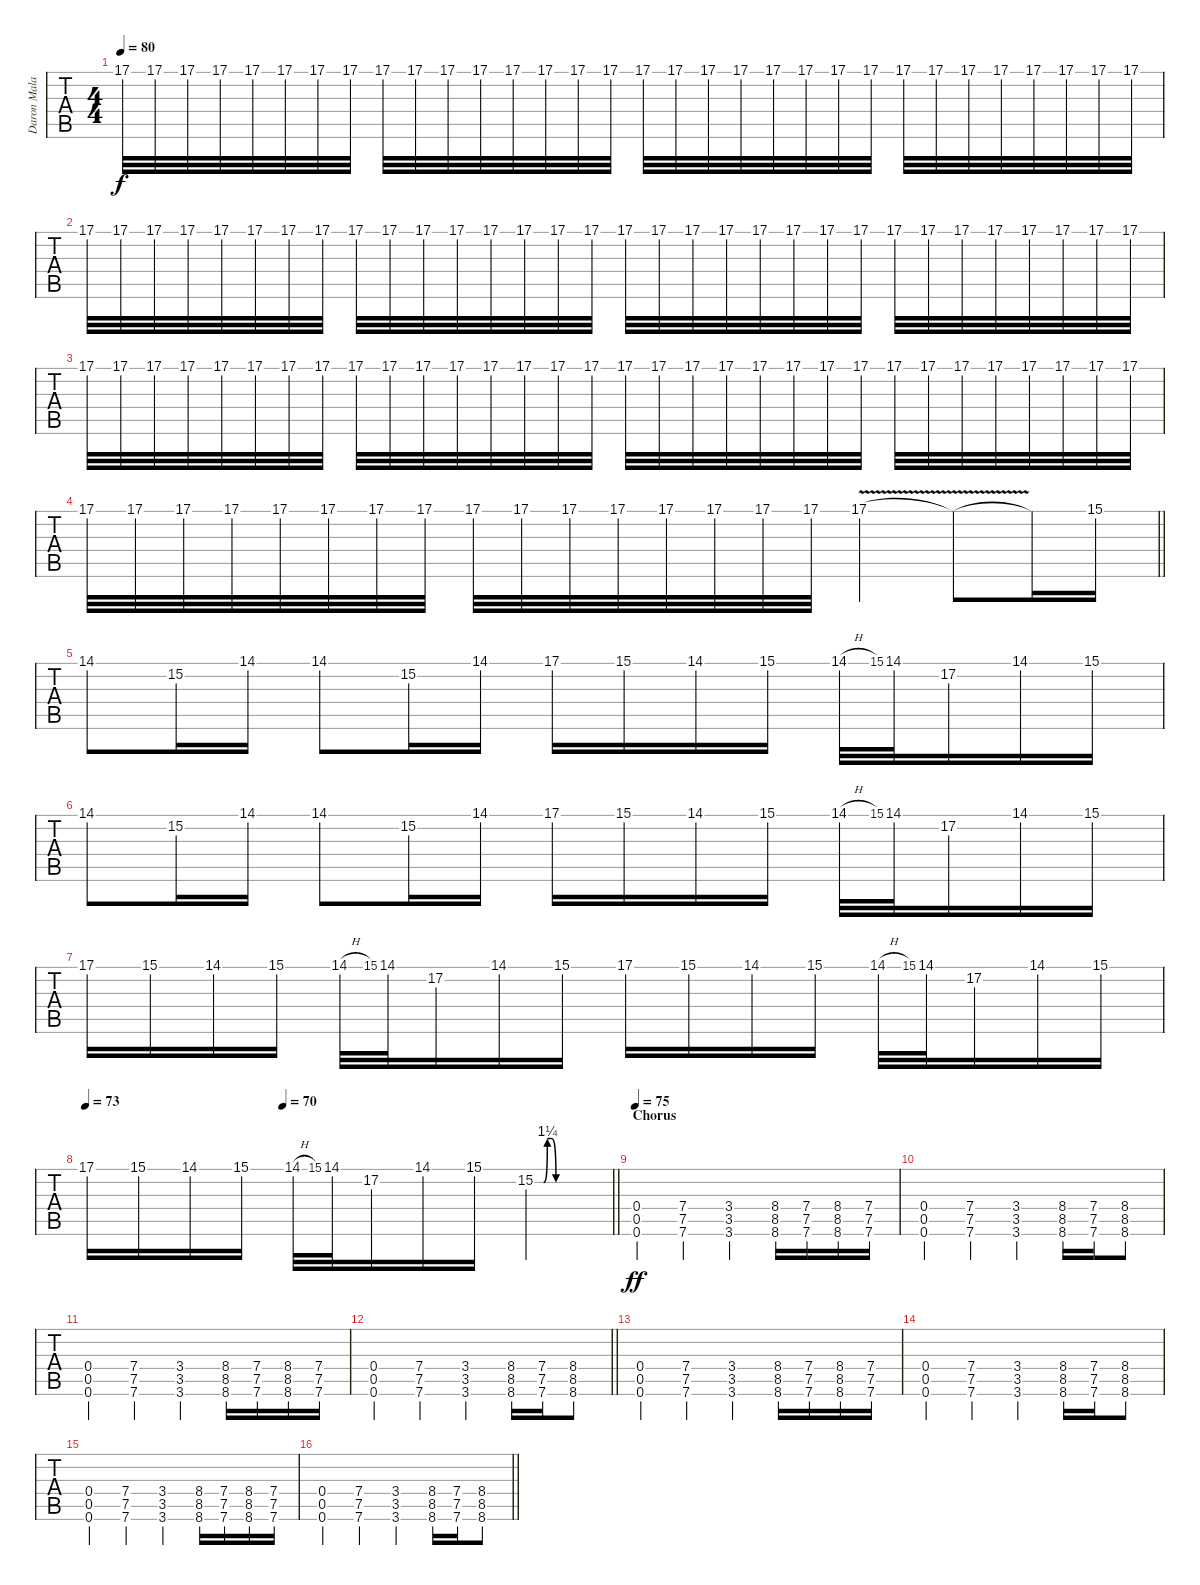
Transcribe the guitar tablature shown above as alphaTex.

\track ("Daron Malakian (Lead guitar)" "Daron Mala") {instrument distortionguitar}
\staff {tabs}
\tuning (E4 B3 G3 D3 A2 D2) {hide}
\ts (4 4)
\tempo 80
\clef g2
\ks c
17.1.32{dy f} 17.1.32 17.1.32 17.1.32 17.1.32 17.1.32 17.1.32 17.1.32 17.1.32 17.1.32 17.1.32 17.1.32 17.1.32 17.1.32 17.1.32 17.1.32 17.1.32{balance 16} 17.1.32 17.1.32 17.1.32 17.1.32 17.1.32 17.1.32 17.1.32 17.1.32 17.1.32 17.1.32 17.1.32 17.1.32 17.1.32 17.1.32 17.1.32 |
17.1.32 17.1.32 17.1.32 17.1.32 17.1.32 17.1.32 17.1.32 17.1.32{balance 0} 17.1.32 17.1.32 17.1.32 17.1.32 17.1.32 17.1.32 17.1.32 17.1.32 17.1.32 17.1.32 17.1.32 17.1.32 17.1.32 17.1.32 17.1.32 17.1.32 17.1.32 17.1.32 17.1.32 17.1.32 17.1.32 17.1.32 17.1.32 17.1.32 |
17.1.32{balance 16} 17.1.32 17.1.32 17.1.32 17.1.32 17.1.32 17.1.32 17.1.32 17.1.32 17.1.32 17.1.32 17.1.32 17.1.32 17.1.32 17.1.32 17.1.32 17.1.32 17.1.32 17.1.32 17.1.32 17.1.32 17.1.32 17.1.32{balance 0} 17.1.32 17.1.32 17.1.32 17.1.32 17.1.32 17.1.32 17.1.32 17.1.32 17.1.32 |
\barLineRight lightlight
17.1.32 17.1.32 17.1.32 17.1.32 17.1.32 17.1.32 17.1.32 17.1.32 17.1.32{balance 16} 17.1.32 17.1.32 17.1.32 17.1.32 17.1.32 17.1.32 17.1.32 17.1{v}.4{balance 8} 17.1{t}.8 17.1{t}.16 15.1.16 |
14.1.8 15.2.16 14.1.16 14.1.8 15.2.16 14.1.16 17.1.16 15.1.16 14.1.16 15.1.16 14.1{h}.32 15.1.8{gr} 14.1.32 17.2.16 14.1.16 15.1.16 |
14.1.8 15.2.16 14.1.16 14.1.8 15.2.16 14.1.16 17.1.16 15.1.16 14.1.16 15.1.16 14.1{h}.32 15.1.8{gr} 14.1.32 17.2.16 14.1.16 15.1.16 |
17.1.16 15.1.16 14.1.16 15.1.16 14.1{h}.32 15.1.8{gr} 14.1.32 17.2.16 14.1.16 15.1.16 17.1.16 15.1.16 14.1.16 15.1.16 14.1{h}.32 15.1.8{gr} 14.1.32 17.2.16 14.1.16 15.1.16 |
\tempo 73
\tempo (70 0.375)
\barLineRight lightlight
17.1.16 15.1.16 14.1.16 15.1.16 14.1{h}.32 15.1.8{gr} 14.1.32 17.2.16 14.1.16 15.1.16 15.2{be (custom 0 0 7 0 10 5 13 5 17 0 20 0 30 0 45 0 60 0)}.2 |
\section ("" "Chorus")
\tempo 75
(0.4 0.5 0.6).4{dy ff volume 16 instrument distortionguitar} (7.4 7.5 7.6).4 (3.4 3.5 3.6).4 (8.4 8.5 8.6).16 (7.4 7.5 7.6).16 (8.4 8.5 8.6).16 (7.4 7.5 7.6).16 |
(0.4 0.5 0.6).4 (7.4 7.5 7.6).4 (3.4 3.5 3.6).4 (8.4 8.5 8.6).16 (7.4 7.5 7.6).16 (8.4 8.5 8.6).8 |
(0.4 0.5 0.6).4 (7.4 7.5 7.6).4 (3.4 3.5 3.6).4 (8.4 8.5 8.6).16 (7.4 7.5 7.6).16 (8.4 8.5 8.6).16 (7.4 7.5 7.6).16 |
\barLineRight lightlight
(0.4 0.5 0.6).4 (7.4 7.5 7.6).4 (3.4 3.5 3.6).4 (8.4 8.5 8.6).16 (7.4 7.5 7.6).16 (8.4 8.5 8.6).8 |
(0.4 0.5 0.6).4 (7.4 7.5 7.6).4 (3.4 3.5 3.6).4 (8.4 8.5 8.6).16 (7.4 7.5 7.6).16 (8.4 8.5 8.6).16 (7.4 7.5 7.6).16 |
(0.4 0.5 0.6).4 (7.4 7.5 7.6).4 (3.4 3.5 3.6).4 (8.4 8.5 8.6).16 (7.4 7.5 7.6).16 (8.4 8.5 8.6).8 |
(0.4 0.5 0.6).4 (7.4 7.5 7.6).4 (3.4 3.5 3.6).4 (8.4 8.5 8.6).16 (7.4 7.5 7.6).16 (8.4 8.5 8.6).16 (7.4 7.5 7.6).16 |
\barLineRight lightlight
(0.4 0.5 0.6).4 (7.4 7.5 7.6).4 (3.4 3.5 3.6).4 (8.4 8.5 8.6).16 (7.4 7.5 7.6).16 (8.4 8.5 8.6).8
